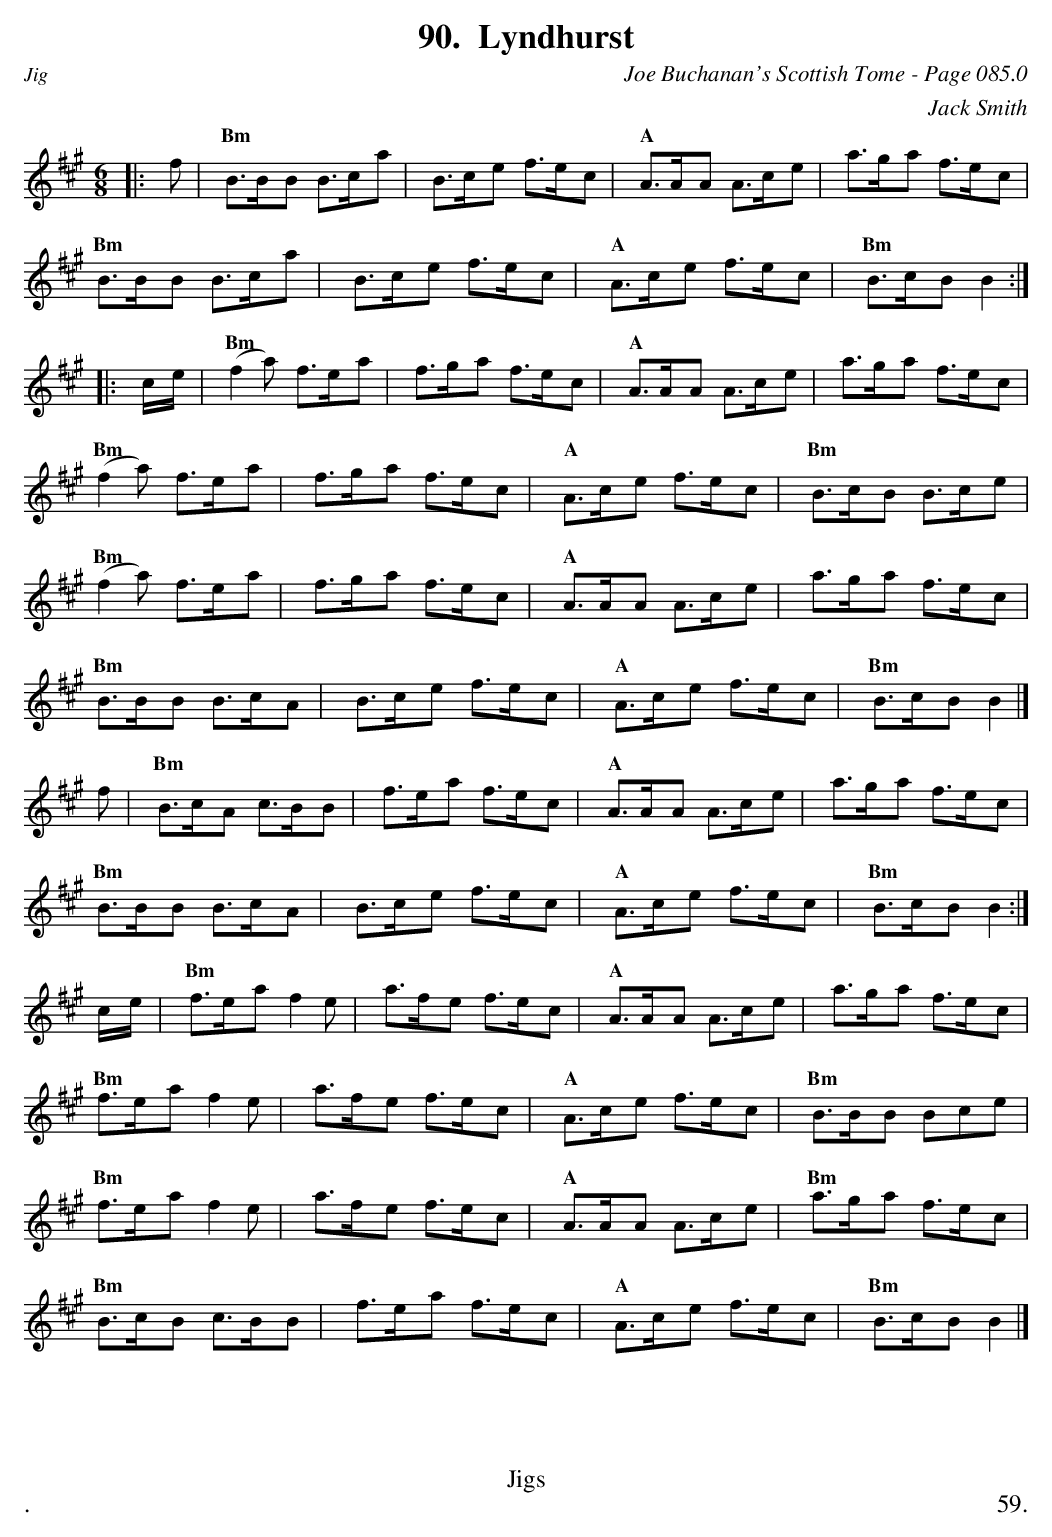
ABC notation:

X:1
T:Lyndhurst
C:Joe Buchanan's Scottish Tome - Page 085.0
C:Jack Smith
L:1/8
M:6/8
K:Bdor
|:f|"Bm"B>BB B>ca|B>ce f>ec|"A"A>AA A>ce|a>ga f>ec|
"Bm"B>BB B>ca|B>ce f>ec|"A"A>ce f>ec|"Bm"B>cB B2:|
|:c/e/|"Bm"(f2a) f>ea|f>ga f>ec|"A"A>AA A>ce|a>ga f>ec|
"Bm"(f2a) f>ea|f>ga f>ec|"A"A>ce f>ec|"Bm"B>cB B>ce|
"Bm"(f2a) f>ea|f>ga f>ec|"A"A>AA A>ce|a>ga f>ec|
"Bm"B>BB B>cA|B>ce f>ec|"A"A>ce f>ec|"Bm"B>cB B2|]
f|"Bm"B>cA c>BB|f>ea f>ec|"A"A>AA A>ce|a>ga f>ec|
"Bm"B>BB B>cA|B>ce f>ec|"A"A>ce f>ec|"Bm"B>cB B2:|
c/e/|"Bm"f>ea f2e|a>fe f>ec|"A"A>AA A>ce|a>ga f>ec|
"Bm"f>ea f2e|a>fe f>ec|"A"A>ce f>ec|"Bm"B>BB Bce|
"Bm"f>ea f2e|a>fe f>ec|"A"A>AA A>ce|"Bm"a>ga f>ec|
"Bm"B>cB c>BB|f>ea f>ec|"A"A>ce f>ec|"Bm"B>cB B2|]
